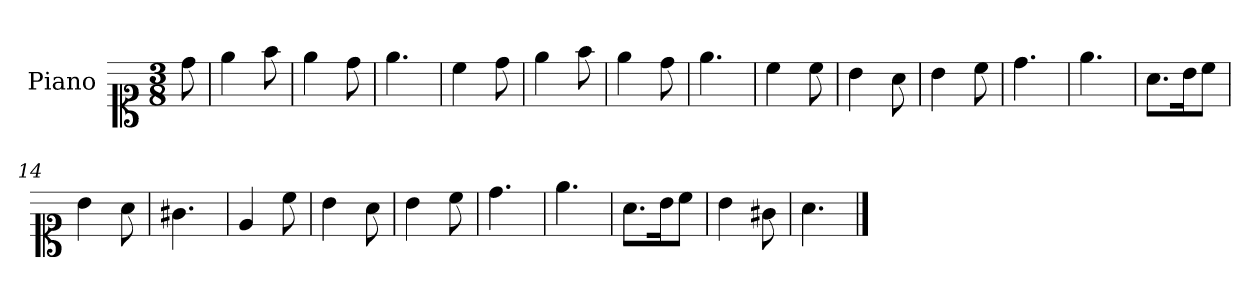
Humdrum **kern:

**kern
*part1
*staff1
*I"Piano
*I'Pno.
*clefC1
*k[]
*M3/8
=
8dd\
=1
4ee\
8ff\
=2
4ee\
8dd\
=3
4.ee\
=4
4cc\
8dd\
=5
4ee\
8ff\
=6
4ee\
8dd\
=7
4.ee\
=8
4cc\
8cc\
=9
4b\
8a\
=10
4b\
8cc\
=11
4.dd\
=12
4.ee\
=13
8.a\L
16b\K
8cc\J
=14
4b\
8a\
=15
4.g#X\
=16
4e/
8cc\
=17
4b\
8a\
=18
4b\
8cc\
=19
4.dd\
=20
4.ee\
=21
8.a\L
16b\K
8cc\J
=22
4b\
8g#X\
=23
4.a\
==
*-
